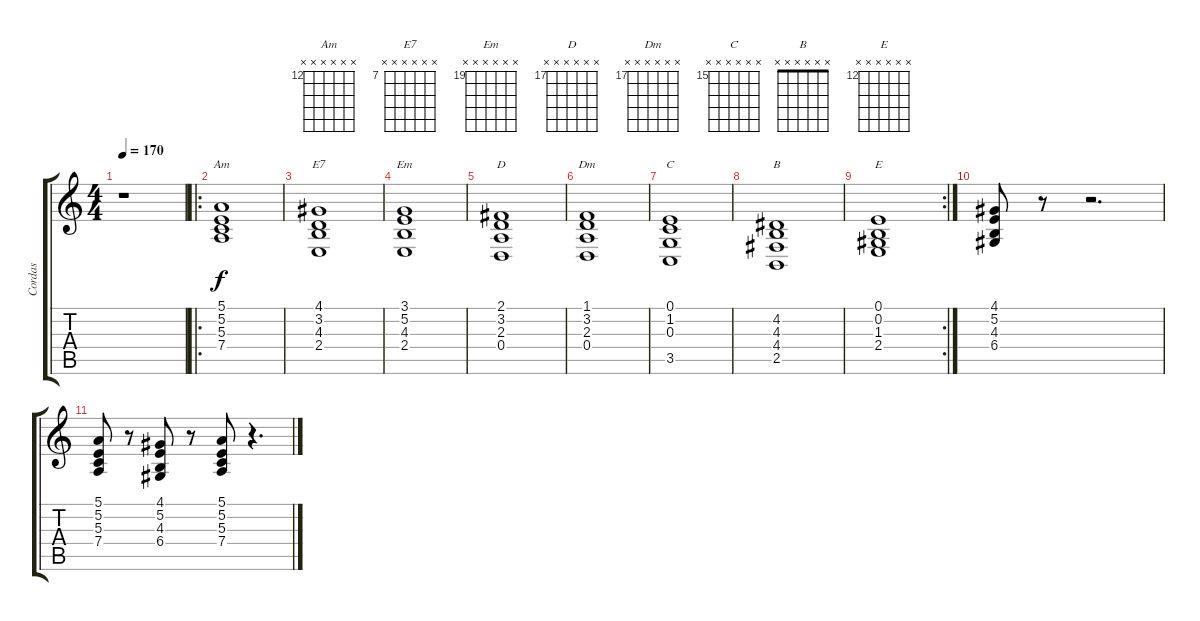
\track ("Cordas" "Cordas") {instrument stringensemble1}
\staff {score tabs}
\tuning (E4 B3 G3 D3 A2 E2) {hide}
\chord ("Am" x x x x x x) {firstfret 12}
\chord ("E7" x x x x x x) {firstfret 7}
\chord ("Em" x x x x x x) {firstfret 19}
\chord ("D" x x x x x x) {firstfret 17}
\chord ("Dm" x x x x x x) {firstfret 17}
\chord ("C" x x x x x x) {firstfret 15}
\chord ("B" x x x x x x)
\chord ("E" x x x x x x) {firstfret 12}
\ts (4 4)
\tempo 170
\clef g2
\ks c
r.1{dy f instrument stringensemble1} |
\ro
(5.1 5.2 5.3 7.4).1{ch "Am"} |
(4.1 3.2 4.3 2.4).1{ch "E7"} |
(3.1 5.2 4.3 2.4).1{ch "Em"} |
(2.1 3.2 2.3 0.4).1{ch "D"} |
(1.1 3.2 2.3 0.4).1{ch "Dm"} |
(0.1 1.2 0.3 3.5).1{ch "C"} |
(4.2 4.3 4.4 2.5).1{ch "B"} |
\rc 2
(0.1 0.2 1.3 2.4).1{ch "E"} |
(4.1 5.2 4.3 6.4).8 r.8 r.2{d} |
(5.1 5.2 5.3 7.4).8 r.8 (4.1 5.2 4.3 6.4).8 r.8 (5.1 5.2 5.3 7.4).8 r.4{d}
